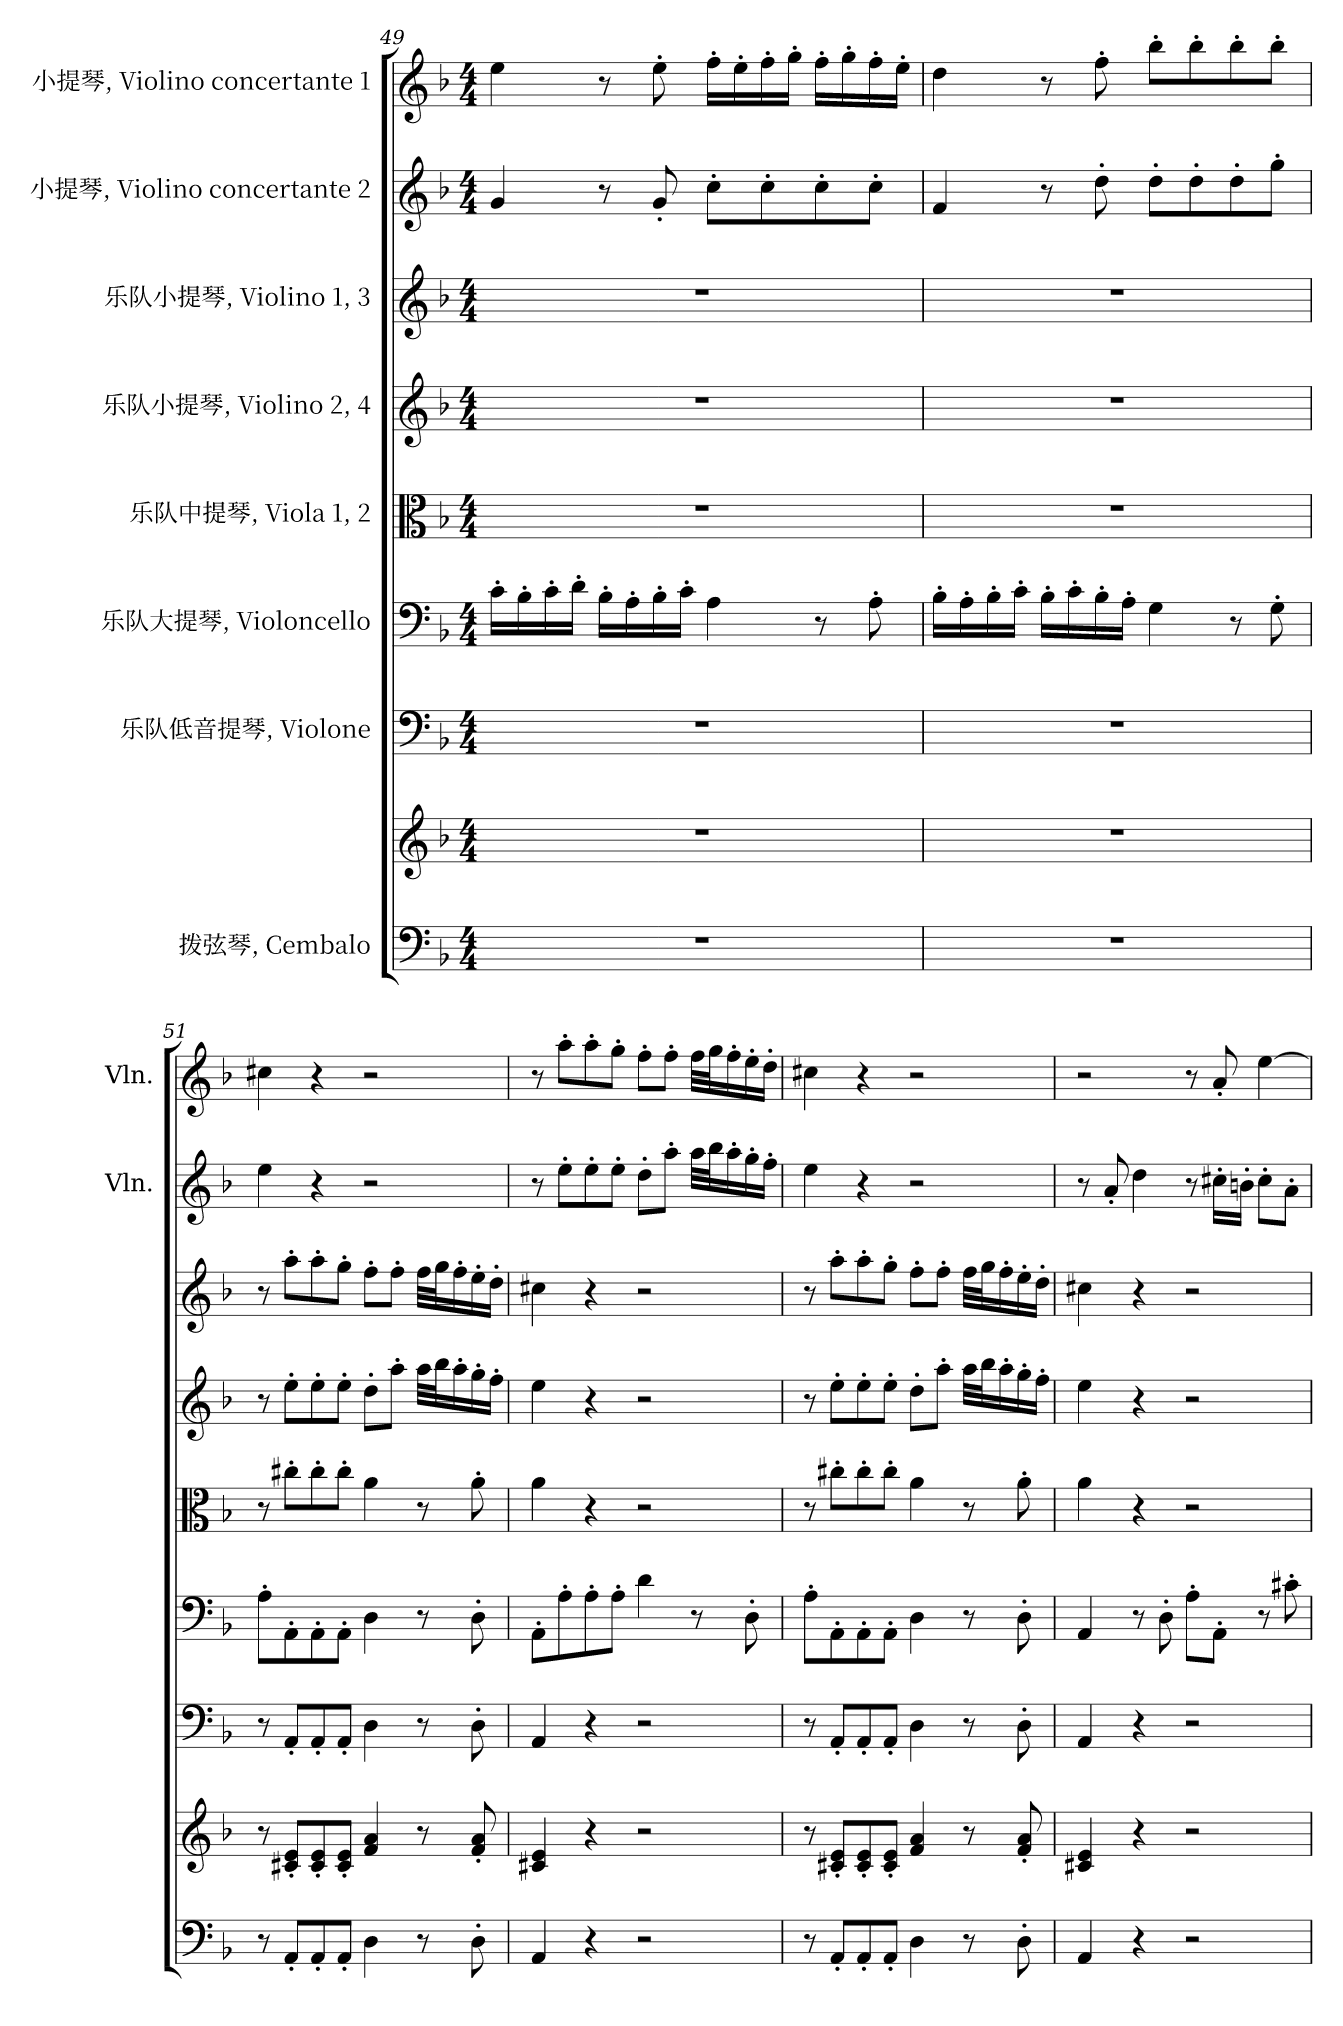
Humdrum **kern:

**kern	**kern	**kern	**kern	**kern	**kern	**kern	**kern	**kern
*part8	*part8	*part7	*part6	*part5	*part4	*part3	*part2	*part1
*staff9	*staff8	*staff7	*staff6	*staff5	*staff4	*staff3	*staff2	*staff1
*I"拨弦琴, Cembalo	*	*I"乐队低音提琴, Violone	*I"乐队大提琴, Violoncello	*I"乐队中提琴, Viola 1, 2	*I"乐队小提琴, Violino 2, 4	*I"乐队小提琴, Violino 1, 3	*I"小提琴, Violino concertante 2	*I"小提琴, Violino concertante 1
*	*	*	*	*	*	*	*I'Vln.	*I'Vln.
*clefF4	*clefG2	*clefF4	*clefF4	*clefC3	*clefG2	*clefG2	*clefG2	*clefG2
*	*	*ITrd7c12	*	*	*	*	*	*
*k[b-]	*k[b-]	*k[b-]	*k[b-]	*k[b-]	*k[b-]	*k[b-]	*k[b-]	*k[b-]
*M4/4	*M4/4	*M4/4	*M4/4	*M4/4	*M4/4	*M4/4	*M4/4	*M4/4
=49	=49	=49	=49	=49	=49	=49	=49	=49
1r	1r	1r	16c'\LL	1r	1r	1r	4g/	4ee\
.	.	.	16B-'\	.	.	.	.	.
.	.	.	16c'\	.	.	.	.	.
.	.	.	16d'\JJ	.	.	.	.	.
.	.	.	16B-'\LL	.	.	.	8r	8r
.	.	.	16A'\	.	.	.	.	.
.	.	.	16B-'\	.	.	.	8g'/	8ee'\
.	.	.	16c'\JJ	.	.	.	.	.
.	.	.	4A\	.	.	.	8cc'\L	16ff'\LL
.	.	.	.	.	.	.	.	16ee'\
.	.	.	.	.	.	.	8cc'\	16ff'\
.	.	.	.	.	.	.	.	16gg'\JJ
.	.	.	8r	.	.	.	8cc'\	16ff'\LL
.	.	.	.	.	.	.	.	16gg'\
.	.	.	8A'\	.	.	.	8cc'\J	16ff'\
.	.	.	.	.	.	.	.	16ee'\JJ
!!LO:PB:g=z
=50	=50	=50	=50	=50	=50	=50	=50	=50
1r	1r	1r	16B-'\LL	1r	1r	1r	4f/	4dd\
.	.	.	16A'\	.	.	.	.	.
.	.	.	16B-'\	.	.	.	.	.
.	.	.	16c'\JJ	.	.	.	.	.
.	.	.	16B-'\LL	.	.	.	8r	8r
.	.	.	16c'\	.	.	.	.	.
.	.	.	16B-'\	.	.	.	8dd'\	8ff'\
.	.	.	16A'\JJ	.	.	.	.	.
.	.	.	4G\	.	.	.	8dd'\L	8bb-'\L
.	.	.	.	.	.	.	8dd'\	8bb-'\
.	.	.	8r	.	.	.	8dd'\	8bb-'\
.	.	.	8G'\	.	.	.	8gg'\J	8bb-'\J
=51	=51	=51	=51	=51	=51	=51	=51	=51
8r	8r	8r	8A'\L	8r	8r	8r	4ee\	4cc#X\
8AA'/L	8c#X/' 8e/'L	8AAA'/L	8AA'\	8cc#X'\L	8ee'\L	8aa'\L	.	.
8AA'/	8c#/' 8e/'	8AAA'/	8AA'\	8cc#'\	8ee'\	8aa'\	4r	4r
8AA'/J	8c#/' 8e/'J	8AAA'/J	8AA'\J	8cc#'\J	8ee'\J	8gg'\J	.	.
4D\	4f/ 4a/	4DD\	4D\	4a\	8dd'\L	8ff'\L	2r	2r
.	.	.	.	.	8aa'\J	8ff'\J	.	.
8r	8r	8r	8r	8r	32aa\LLL	32ff\LLL	.	.
.	.	.	.	.	32bb-\J	32gg\J	.	.
.	.	.	.	.	16aa'\	16ff'\	.	.
8D'\	8f/' 8a/'	8DD'\	8D'\	8a'\	16gg'\	16ee'\	.	.
.	.	.	.	.	16ff'\JJ	16dd'\JJ	.	.
=52	=52	=52	=52	=52	=52	=52	=52	=52
4AA/	4c#X/ 4e/	4AAA/	8AA'\L	4a\	4ee\	4cc#X\	8r	8r
.	.	.	8A'\	.	.	.	8ee'\L	8aa'\L
4r	4r	4r	8A'\	4r	4r	4r	8ee'\	8aa'\
.	.	.	8A'\J	.	.	.	8ee'\J	8gg'\J
2r	2r	2r	4d\	2r	2r	2r	8dd'\L	8ff'\L
.	.	.	.	.	.	.	8aa'\J	8ff'\J
.	.	.	8r	.	.	.	32aa\LLL	32ff\LLL
.	.	.	.	.	.	.	32bb-\J	32gg\J
.	.	.	.	.	.	.	16aa'\	16ff'\
.	.	.	8D'\	.	.	.	16gg'\	16ee'\
.	.	.	.	.	.	.	16ff'\JJ	16dd'\JJ
!!LO:PB:g=z
=53	=53	=53	=53	=53	=53	=53	=53	=53
8r	8r	8r	8A'\L	8r	8r	8r	4ee\	4cc#X\
8AA'/L	8c#X/' 8e/'L	8AAA'/L	8AA'\	8cc#X'\L	8ee'\L	8aa'\L	.	.
8AA'/	8c#/' 8e/'	8AAA'/	8AA'\	8cc#'\	8ee'\	8aa'\	4r	4r
8AA'/J	8c#/' 8e/'J	8AAA'/J	8AA'\J	8cc#'\J	8ee'\J	8gg'\J	.	.
4D\	4f/ 4a/	4DD\	4D\	4a\	8dd'\L	8ff'\L	2r	2r
.	.	.	.	.	8aa'\J	8ff'\J	.	.
8r	8r	8r	8r	8r	32aa\LLL	32ff\LLL	.	.
.	.	.	.	.	32bb-\J	32gg\J	.	.
.	.	.	.	.	16aa'\	16ff'\	.	.
8D'\	8f/' 8a/'	8DD'\	8D'\	8a'\	16gg'\	16ee'\	.	.
.	.	.	.	.	16ff'\JJ	16dd'\JJ	.	.
=54	=54	=54	=54	=54	=54	=54	=54	=54
4AA/	4c#X/ 4e/	4AAA/	4AA/	4a\	4ee\	4cc#X\	8r	2r
.	.	.	.	.	.	.	8a'/	.
4r	4r	4r	8r	4r	4r	4r	4dd\	.
.	.	.	8D'\	.	.	.	.	.
2r	2r	2r	8A'\L	2r	2r	2r	8r	8r
.	.	.	8AA'\J	.	.	.	16cc#X'\LL	8a'/
.	.	.	.	.	.	.	16bn'\JJ	.
.	.	.	8r	.	.	.	8cc#'\L	[4ee\
.	.	.	8c#X'\	.	.	.	8a'\J	.
=	=	=	=	=	=	=	=	=
*-	*-	*-	*-	*-	*-	*-	*-	*-
